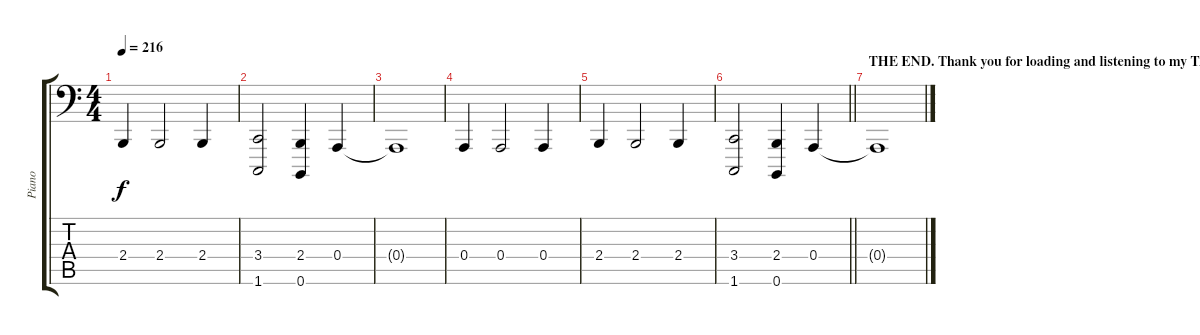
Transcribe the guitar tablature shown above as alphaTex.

\track ("Piano" "Piano") {instrument acousticgrandpiano}
\staff {score tabs}
\tuning (C3 G2 D2 A1 E1 B0) {hide}
\ts (4 4)
\tempo 216
\clef f4
\ks c
2.4.4{dy f} 2.4.2 2.4.4 |
(3.4 1.6).2 (2.4 0.6).4 0.4.4 |
0.4{t}.1 |
0.4.4 0.4.2 0.4.4 |
2.4.4 2.4.2 2.4.4 |
\barLineRight lightlight
(3.4 1.6).2 (2.4 0.6).4 0.4.4 |
\section ("" "THE END. Thank you for loading and listening to my TAB!")
0.4{t}.1
